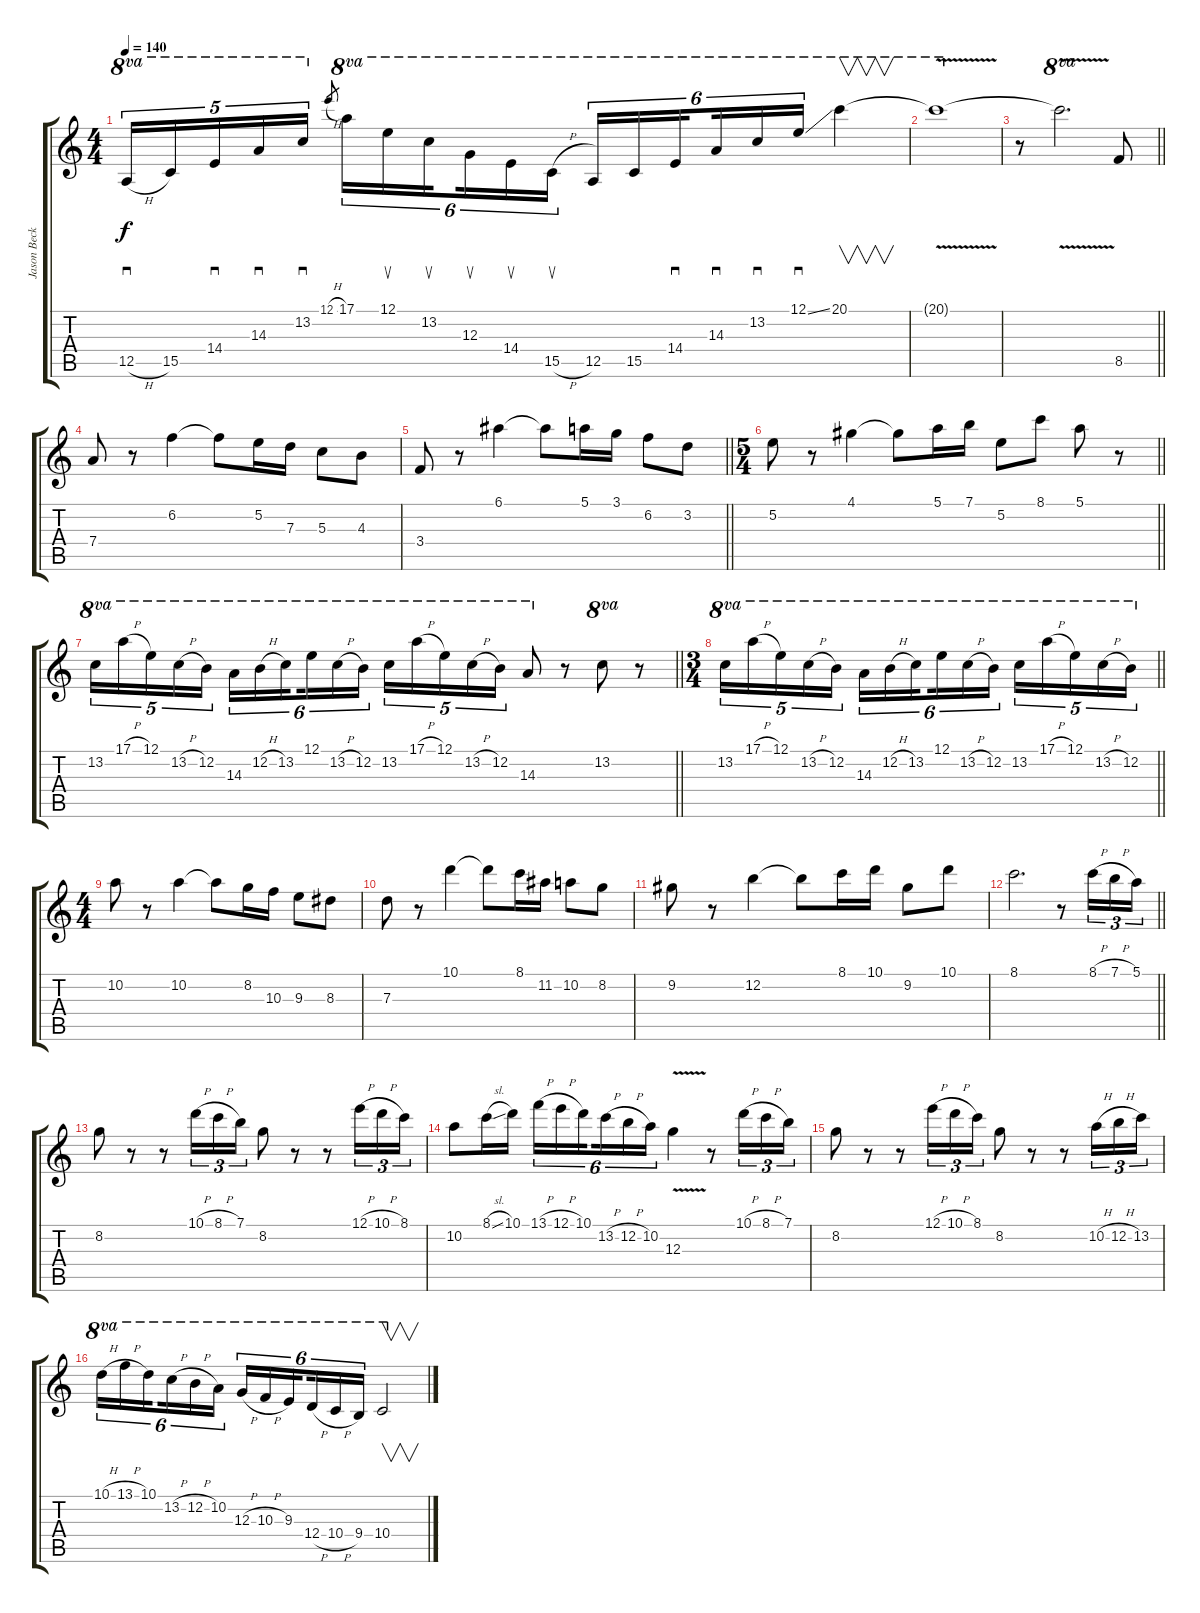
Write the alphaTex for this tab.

\track ("Jason Becker" "Jason Beck") {instrument distortionguitar}
\staff {score tabs}
\tuning (E4 B3 G3 D3 A2 E2) {hide}
\ts (4 4)
\tempo 140
\clef g2
\ks c
12.5{h}.16{sd tu (5 4) ot 8va dy f} 15.5.16{tu (5 4) ot 8va} 14.4.16{sd tu (5 4) ot 8va} 14.3.16{sd tu (5 4) ot 8va} 13.2.16{sd tu (5 4) ot 8va} 12.1{h}.8{gr} 17.1.16{tu (6 4) ot 8va} 12.1.16{su tu (6 4) ot 8va} 13.2.16{su tu (6 4) ot 8va beam splitsecondary} 12.3.16{su tu (6 4) ot 8va} 14.4.16{su tu (6 4) ot 8va} 15.5{h}.16{su tu (6 4) ot 8va} 12.5.16{tu (6 4) ot 8va} 15.5.16{tu (6 4) ot 8va} 14.4.16{sd tu (6 4) ot 8va beam splitsecondary} 14.3.16{sd tu (6 4) ot 8va} 13.2.16{sd tu (6 4) ot 8va} 12.1{ss}.16{sd tu (6 4) ot 8va} 20.1.4{v ot 8va} |
20.1{v t}.1{ot 8va} |
\barLineRight lightlight
r.8 20.1{t}.2{d ot 8va} 8.5.8 |
7.4.8 r.8 6.2.4 6.2{t}.8 5.2.16 7.3.16 5.3.8 4.3.8 |
\barLineRight lightlight
3.4.8 r.8 6.1.4 6.1{t}.8 5.1.16 3.1.16 6.2.8 3.2.8 |
\ts (5 4)
\barLineRight lightlight
5.2.8 r.8 4.1.4 4.1{t}.8 5.1.16 7.1.16 5.2.8 8.1.8 5.1.8 r.8 |
\barLineRight lightlight
13.2.16{tu (5 4) ot 8va} 17.1{h}.16{tu (5 4) ot 8va} 12.1.16{tu (5 4) ot 8va} 13.2{h}.16{tu (5 4) ot 8va} 12.2.16{tu (5 4) ot 8va} 14.3.16{tu (6 4) ot 8va} 12.2{h}.16{tu (6 4) ot 8va} 13.2.16{tu (6 4) ot 8va beam splitsecondary} 12.1.16{tu (6 4) ot 8va} 13.2{h}.16{tu (6 4) ot 8va} 12.2.16{tu (6 4) ot 8va} 13.2.16{tu (5 4) ot 8va} 17.1{h}.16{tu (5 4) ot 8va} 12.1.16{tu (5 4) ot 8va} 13.2{h}.16{tu (5 4) ot 8va} 12.2.16{tu (5 4) ot 8va} 14.3.8{ot 8va} r.8 13.2.8{ot 8va} r.8 |
\ts (3 4)
\barLineRight lightlight
13.2.16{tu (5 4) ot 8va} 17.1{h}.16{tu (5 4) ot 8va} 12.1.16{tu (5 4) ot 8va} 13.2{h}.16{tu (5 4) ot 8va} 12.2.16{tu (5 4) ot 8va} 14.3.16{tu (6 4) ot 8va} 12.2{h}.16{tu (6 4) ot 8va} 13.2.16{tu (6 4) ot 8va beam splitsecondary} 12.1.16{tu (6 4) ot 8va} 13.2{h}.16{tu (6 4) ot 8va} 12.2.16{tu (6 4) ot 8va} 13.2.16{tu (5 4) ot 8va} 17.1{h}.16{tu (5 4) ot 8va} 12.1.16{tu (5 4) ot 8va} 13.2{h}.16{tu (5 4) ot 8va} 12.2.16{tu (5 4) ot 8va} |
\ts (4 4)
10.2.8 r.8 10.2.4 10.2{t}.8 8.2.16 10.3.16 9.3.8 8.3.8 |
7.3.8 r.8 10.1.4 10.1{t}.8 8.1.16 11.2.16 10.2.8 8.2.8 |
9.2.8 r.8 12.2.4 12.2{t}.8 8.1.16 10.1.16 9.2.8 10.1.8 |
\barLineRight lightlight
8.1.2{d} r.8 8.1{h}.16{tu (3 2)} 7.1{h}.16{tu (3 2)} 5.1.16{tu (3 2)} |
8.2.8 r.8 r.8 10.1{h}.16{tu (3 2)} 8.1{h}.16{tu (3 2)} 7.1.16{tu (3 2)} 8.2.8 r.8 r.8 12.1{h}.16{tu (3 2)} 10.1{h}.16{tu (3 2)} 8.1.16{tu (3 2)} |
10.2.8 8.1{sl}.16 10.1.16 13.1{h}.16{tu (6 4)} 12.1{h}.16{tu (6 4)} 10.1.16{tu (6 4) beam splitsecondary} 13.2{h}.16{tu (6 4)} 12.2{h}.16{tu (6 4)} 10.2.16{tu (6 4)} 12.3{v}.4 r.8 10.1{h}.16{tu (3 2)} 8.1{h}.16{tu (3 2)} 7.1.16{tu (3 2)} |
8.2.8 r.8 r.8 12.1{h}.16{tu (3 2)} 10.1{h}.16{tu (3 2)} 8.1.16{tu (3 2)} 8.2.8 r.8 r.8 10.2{h}.16{tu (3 2)} 12.2{h}.16{tu (3 2)} 13.2.16{tu (3 2)} |
10.1{h}.16{tu (6 4) ot 8va} 13.1{h}.16{tu (6 4) ot 8va} 10.1.16{tu (6 4) ot 8va beam splitsecondary} 13.2{h}.16{tu (6 4) ot 8va} 12.2{h}.16{tu (6 4) ot 8va} 10.2.16{tu (6 4) ot 8va} 12.3{h}.16{tu (6 4) ot 8va} 10.3{h}.16{tu (6 4) ot 8va} 9.3.16{tu (6 4) ot 8va beam splitsecondary} 12.4{h}.16{tu (6 4) ot 8va} 10.4{h}.16{tu (6 4) ot 8va} 9.4.16{tu (6 4) ot 8va} 10.4.2{v ot 8va}
